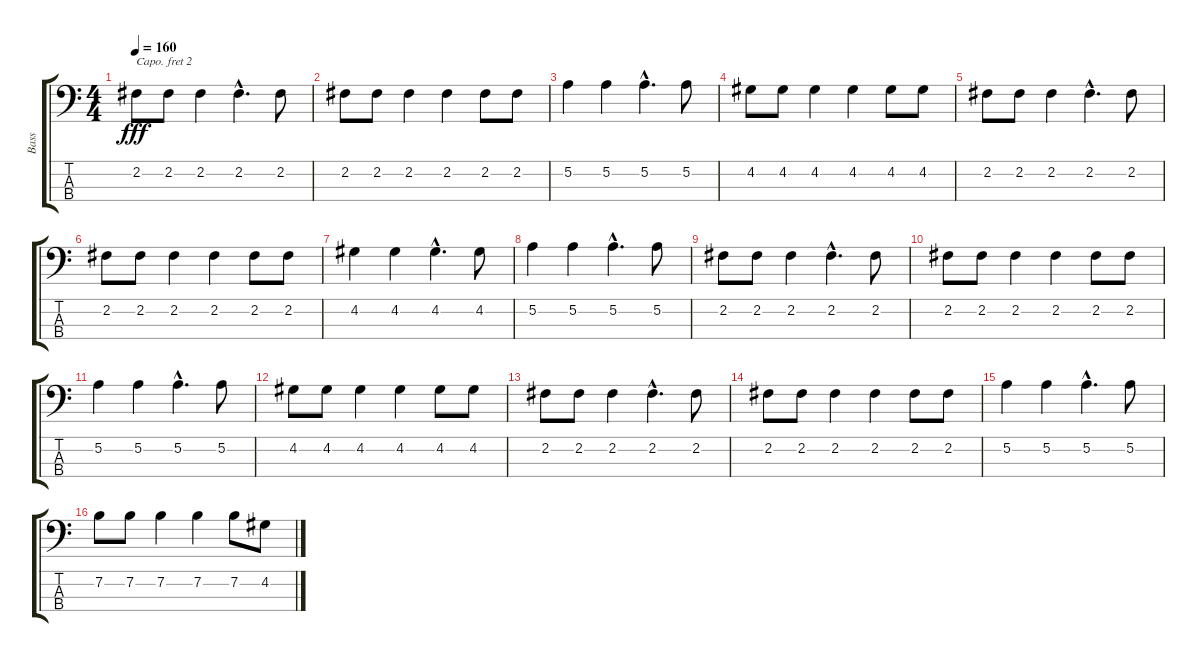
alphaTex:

\track ("Bass" "Bass") {instrument electricbasspick}
\staff {score tabs}
\capo 2
\tuning (G2 D2 A1 E1) {hide}
\ts (4 4)
\tempo 160
\clef f4
\ks c
2.2.8{dy fff} 2.2.8 2.2.4 2.2{hac}.4{d} 2.2.8 |
2.2.8 2.2.8 2.2.4 2.2.4 2.2.8 2.2.8 |
5.2.4 5.2.4 5.2{hac}.4{d} 5.2.8 |
4.2.8 4.2.8 4.2.4 4.2.4 4.2.8 4.2.8 |
2.2.8 2.2.8 2.2.4 2.2{hac}.4{d} 2.2.8 |
2.2.8 2.2.8 2.2.4 2.2.4 2.2.8 2.2.8 |
4.2.4 4.2.4 4.2{hac}.4{d} 4.2.8 |
5.2.4 5.2.4 5.2{hac}.4{d} 5.2.8 |
2.2.8 2.2.8 2.2.4 2.2{hac}.4{d} 2.2.8 |
2.2.8 2.2.8 2.2.4 2.2.4 2.2.8 2.2.8 |
5.2.4 5.2.4 5.2{hac}.4{d} 5.2.8 |
4.2.8 4.2.8 4.2.4 4.2.4 4.2.8 4.2.8 |
2.2.8 2.2.8 2.2.4 2.2{hac}.4{d} 2.2.8 |
2.2.8 2.2.8 2.2.4 2.2.4 2.2.8 2.2.8 |
5.2.4 5.2.4 5.2{hac}.4{d} 5.2.8 |
7.2.8 7.2.8 7.2.4 7.2.4 7.2.8 4.2.8
